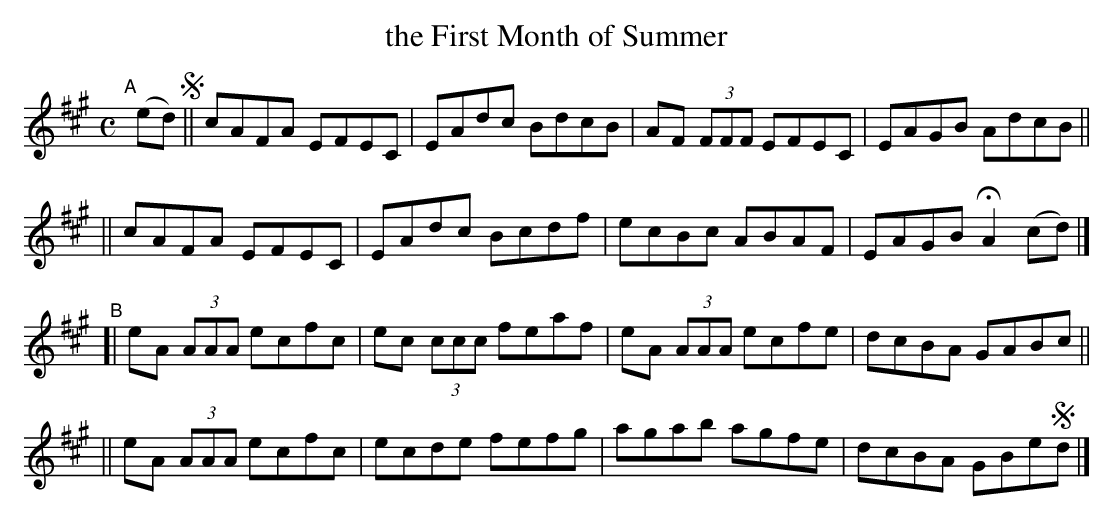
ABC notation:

X:1
T: the First Month of Summer
M: C
L: 1/8
K: A
"^A"[|] (ed) !segno!\
|| cAFA EFEC | EAdc BdcB | AF (3FFF EFEC | EAGB AdcB ||
|| cAFA EFEC | EAdc Bcdf | ecBc ABAF | EAGB HA2 (cd) |]
"^B"\
[| eA (3AAA ecfc | ec (3ccc feaf | eA (3AAA ecfe | dcBA GABc ||
|| eA (3AAA ecfc | ecde fefg | agab agfe | dcBA GBe!segno!d |]
